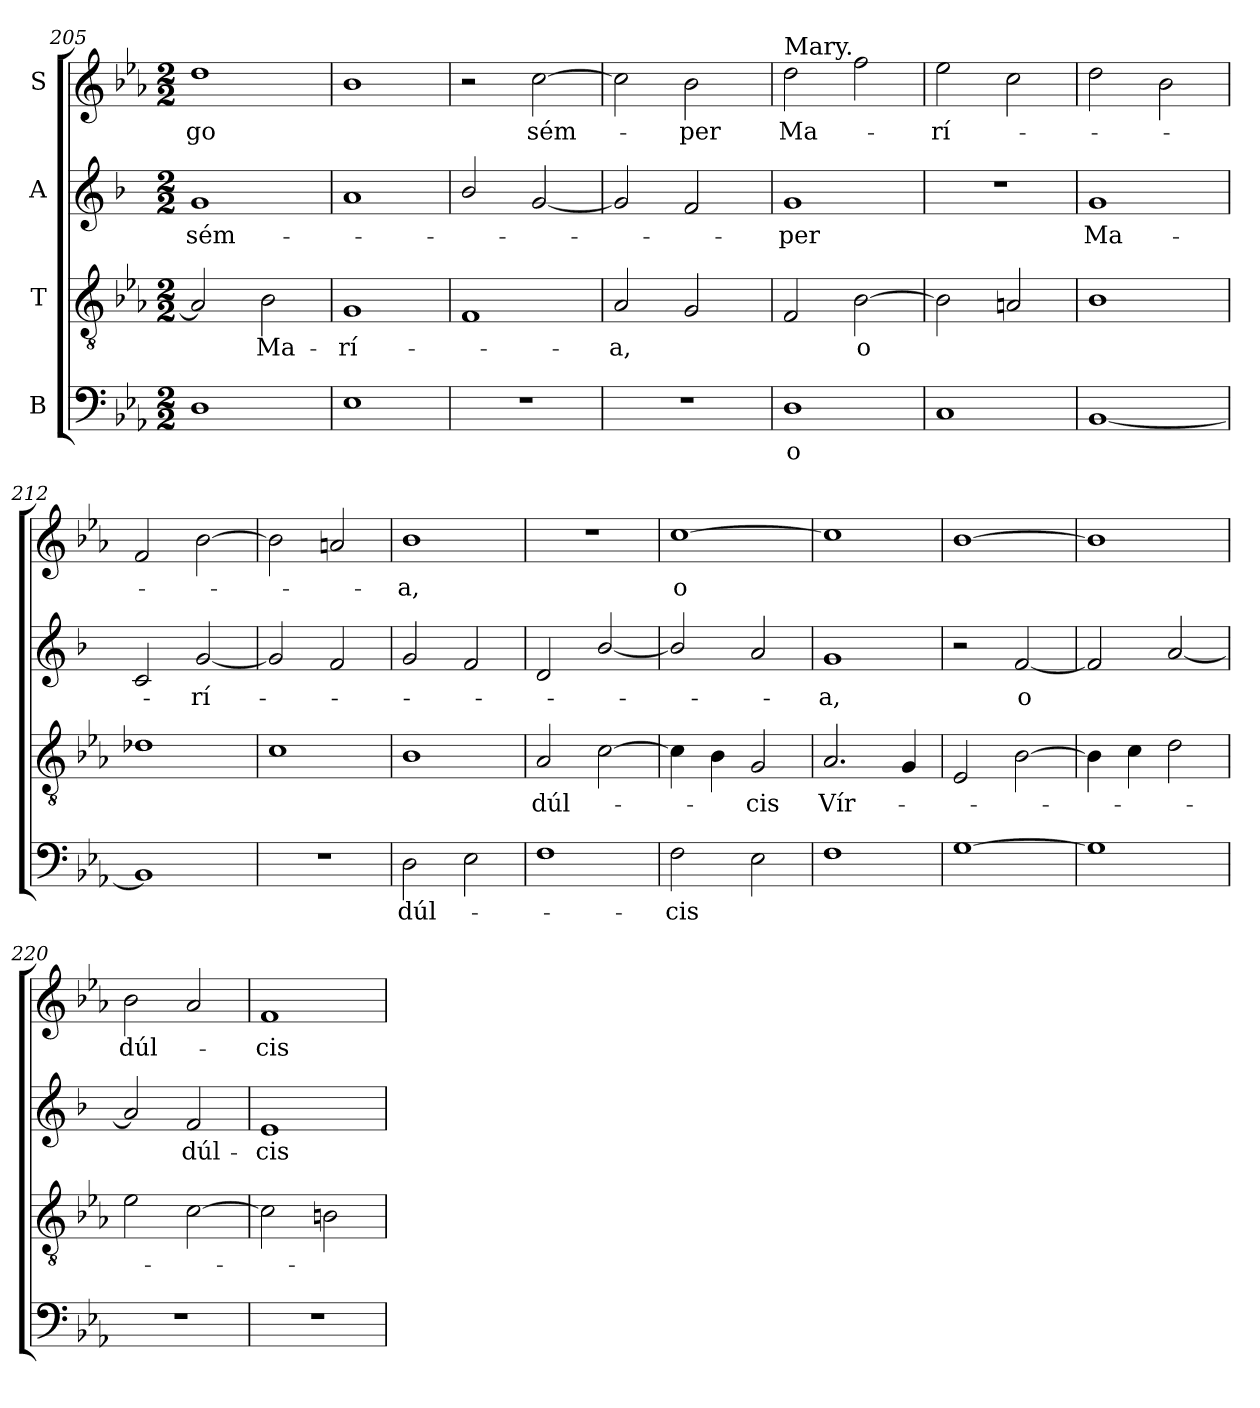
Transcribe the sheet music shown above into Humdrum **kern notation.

**kern	**text	**kern	**text	**kern	**text	**kern	**text
*part4	*part4	*part3	*part3	*part2	*part2	*part1	*part1
*staff4	*staff4	*staff3	*staff3	*staff2	*staff2	*staff1	*staff1
*I"B	*	*I"T	*	*I"A	*	*I"S	*
*clefF4	*	*clefGv2	*	*clefG2	*	*clefG2	*
*	*	*	*	*ITrd1c2	*	*	*
*k[b-e-a-]	*	*k[b-e-a-]	*	*k[b-e-a-]	*	*k[b-e-a-]	*
*E-:	*	*E-:	*	*E-:	*	*E-:	*
*M2/2	*	*M2/2	*	*M2/2	*	*M2/2	*
=205	=205	=205	=205	=205	=205	=205	=205
!	!	!	!	!	!LO:LY:b	!	!LO:LY:b
1D	.	2A-/]	.	1f	sém-	1dd	-go
!	!	!	!LO:LY:b	!	!	!	!
.	.	2B-\	Ma-	.	.	.	.
!!LO:PB:g=z
=206	=206	=206	=206	=206	=206	=206	=206
!	!	!	!LO:LY:b	!	!	!	!
1E-	.	1G	-rí-	1g	.	1b-	.
=207	=207	=207	=207	=207	=207	=207	=207
1r	.	1F	.	2a-/	.	2r	.
!	!	!	!	!	!	!	!LO:LY:b
.	.	.	.	[2f/	.	[2cc\	sém-
=208	=208	=208	=208	=208	=208	=208	=208
!	!	!	!LO:LY:b	!	!	!	!
1r	.	2A-/	-a,	2f/]	.	2cc\]	.
!	!	!	!	!	!	!	!LO:LY:b
.	.	2G/	.	2e-/	.	2b-\	-per
=209	=209	=209	=209	=209	=209	=209	=209
!	!	!	!	!	!	!LO:TX:a:t=Mary.	!
!	!LO:LY:b	!	!	!	!LO:LY:b	!	!LO:LY:b
1D	o	2F/	.	1f	-per	2dd\	Ma-
!	!	!	!LO:LY:b	!	!	!	!
.	.	[2B-\	o	.	.	2ff\	.
=210	=210	=210	=210	=210	=210	=210	=210
!	!	!	!	!	!	!	!LO:LY:b
1C	.	2B-\]	.	1r	.	2ee-\	-rí-
.	.	2A/	.	.	.	2cc\	.
=211	=211	=211	=211	=211	=211	=211	=211
!	!	!	!	!	!LO:LY:b	!	!
[1BB-	.	1B-	.	1f	Ma-	2dd\	.
.	.	.	.	.	.	2b-\	.
=212	=212	=212	=212	=212	=212	=212	=212
1BB-]	.	1d-	.	2B-/	.	2f/	.
!	!	!	!	!	!LO:LY:b	!	!
.	.	.	.	[2f/	-rí-	[2b-\	.
!!LO:LB:g=z
=213	=213	=213	=213	=213	=213	=213	=213
1r	.	1c	.	2f/]	.	2b-\]	.
.	.	.	.	2e-/	.	2a/	.
=214	=214	=214	=214	=214	=214	=214	=214
!	!LO:LY:b	!	!	!	!	!	!LO:LY:b
2D\	dúl-	1B-	.	2f/	.	1b-	-a,
2E-\	.	.	.	2e-/	.	.	.
=215	=215	=215	=215	=215	=215	=215	=215
!	!	!	!LO:LY:b	!	!	!	!
1F	.	2A-/	dúl-	2c/	.	1r	.
.	.	[2c\	.	[2a-/	.	.	.
=216	=216	=216	=216	=216	=216	=216	=216
!	!LO:LY:b	!	!	!	!	!	!LO:LY:b
2F\	-cis	4c\]	.	2a-/]	.	[1cc	o
.	.	4B-\	.	.	.	.	.
!	!	!	!LO:LY:b	!	!	!	!
2E-\	.	2G/	-cis	2g/	.	.	.
=217	=217	=217	=217	=217	=217	=217	=217
!	!	!	!LO:LY:b	!	!LO:LY:b	!	!
1F	.	2.A-/	Vír-	1f	-a,	1cc]	.
.	.	4G/	.	.	.	.	.
=218	=218	=218	=218	=218	=218	=218	=218
[1G	.	2E-/	.	2r	.	[1b-	.
!	!	!	!	!	!LO:LY:b	!	!
.	.	[2B-\	.	[2e-/	o	.	.
=219	=219	=219	=219	=219	=219	=219	=219
1G]	.	4B-\]	.	2e-/]	.	1b-]	.
.	.	4c\	.	.	.	.	.
.	.	2d\	.	[2g/	.	.	.
!!LO:PB:g=z
=220	=220	=220	=220	=220	=220	=220	=220
!	!	!	!	!	!	!	!LO:LY:b
1r	.	2e-\	.	2g/]	.	2b-\	dúl-
!	!	!	!	!	!LO:LY:b	!	!
.	.	[2c\	.	2e-/	dúl-	2a-/	.
=221	=221	=221	=221	=221	=221	=221	=221
!	!	!	!	!	!LO:LY:b	!	!LO:LY:b
1r	.	2c\]	.	1d	-cis	1f	-cis
.	.	2B\	.	.	.	.	.
=	=	=	=	=	=	=	=
*-	*-	*-	*-	*-	*-	*-	*-
